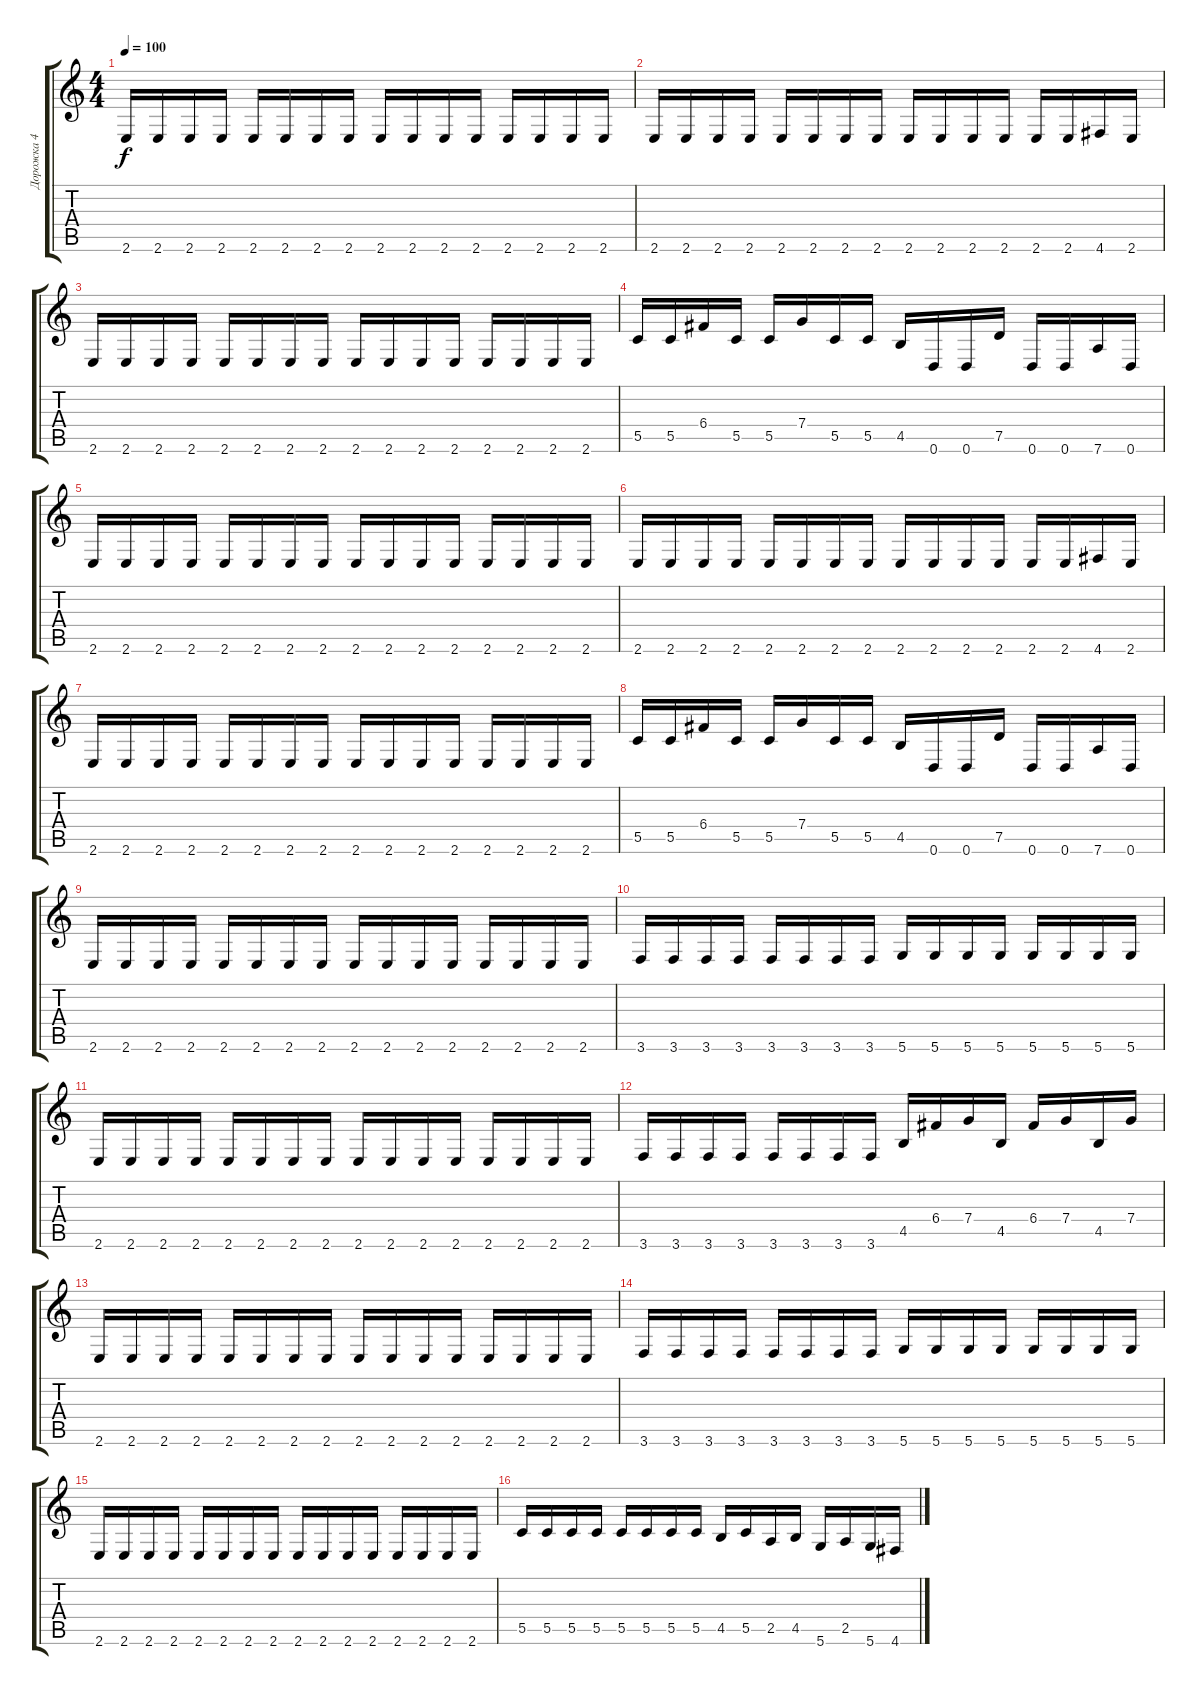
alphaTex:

\track ("Дорожка 4" "Дорожка 4") {instrument electricbassfinger}
\staff {score tabs}
\tuning (D4 A3 F3 C3 G2 D2) {hide}
\ts (4 4)
\tempo 100
\clef g2
\ks c
2.6.16{dy f} 2.6.16 2.6.16 2.6.16 2.6.16 2.6.16 2.6.16 2.6.16 2.6.16 2.6.16 2.6.16 2.6.16 2.6.16 2.6.16 2.6.16 2.6.16 |
2.6.16 2.6.16 2.6.16 2.6.16 2.6.16 2.6.16 2.6.16 2.6.16 2.6.16 2.6.16 2.6.16 2.6.16 2.6.16 2.6.16 4.6.16 2.6.16 |
2.6.16 2.6.16 2.6.16 2.6.16 2.6.16 2.6.16 2.6.16 2.6.16 2.6.16 2.6.16 2.6.16 2.6.16 2.6.16 2.6.16 2.6.16 2.6.16 |
5.5.16 5.5.16 6.4.16 5.5.16 5.5.16 7.4.16 5.5.16 5.5.16 4.5.16 0.6.16 0.6.16 7.5.16 0.6.16 0.6.16 7.6.16 0.6.16 |
2.6.16 2.6.16 2.6.16 2.6.16 2.6.16 2.6.16 2.6.16 2.6.16 2.6.16 2.6.16 2.6.16 2.6.16 2.6.16 2.6.16 2.6.16 2.6.16 |
2.6.16 2.6.16 2.6.16 2.6.16 2.6.16 2.6.16 2.6.16 2.6.16 2.6.16 2.6.16 2.6.16 2.6.16 2.6.16 2.6.16 4.6.16 2.6.16 |
2.6.16 2.6.16 2.6.16 2.6.16 2.6.16 2.6.16 2.6.16 2.6.16 2.6.16 2.6.16 2.6.16 2.6.16 2.6.16 2.6.16 2.6.16 2.6.16 |
5.5.16 5.5.16 6.4.16 5.5.16 5.5.16 7.4.16 5.5.16 5.5.16 4.5.16 0.6.16 0.6.16 7.5.16 0.6.16 0.6.16 7.6.16 0.6.16 |
2.6.16 2.6.16 2.6.16 2.6.16 2.6.16 2.6.16 2.6.16 2.6.16 2.6.16 2.6.16 2.6.16 2.6.16 2.6.16 2.6.16 2.6.16 2.6.16 |
3.6.16 3.6.16 3.6.16 3.6.16 3.6.16 3.6.16 3.6.16 3.6.16 5.6.16 5.6.16 5.6.16 5.6.16 5.6.16 5.6.16 5.6.16 5.6.16 |
2.6.16 2.6.16 2.6.16 2.6.16 2.6.16 2.6.16 2.6.16 2.6.16 2.6.16 2.6.16 2.6.16 2.6.16 2.6.16 2.6.16 2.6.16 2.6.16 |
3.6.16 3.6.16 3.6.16 3.6.16 3.6.16 3.6.16 3.6.16 3.6.16 4.5.16 6.4.16 7.4.16 4.5.16 6.4.16 7.4.16 4.5.16 7.4.16 |
2.6.16 2.6.16 2.6.16 2.6.16 2.6.16 2.6.16 2.6.16 2.6.16 2.6.16 2.6.16 2.6.16 2.6.16 2.6.16 2.6.16 2.6.16 2.6.16 |
3.6.16 3.6.16 3.6.16 3.6.16 3.6.16 3.6.16 3.6.16 3.6.16 5.6.16 5.6.16 5.6.16 5.6.16 5.6.16 5.6.16 5.6.16 5.6.16 |
2.6.16 2.6.16 2.6.16 2.6.16 2.6.16 2.6.16 2.6.16 2.6.16 2.6.16 2.6.16 2.6.16 2.6.16 2.6.16 2.6.16 2.6.16 2.6.16 |
5.5.16 5.5.16 5.5.16 5.5.16 5.5.16 5.5.16 5.5.16 5.5.16 4.5.16 5.5.16 2.5.16 4.5.16 5.6.16 2.5.16 5.6.16 4.6.16
